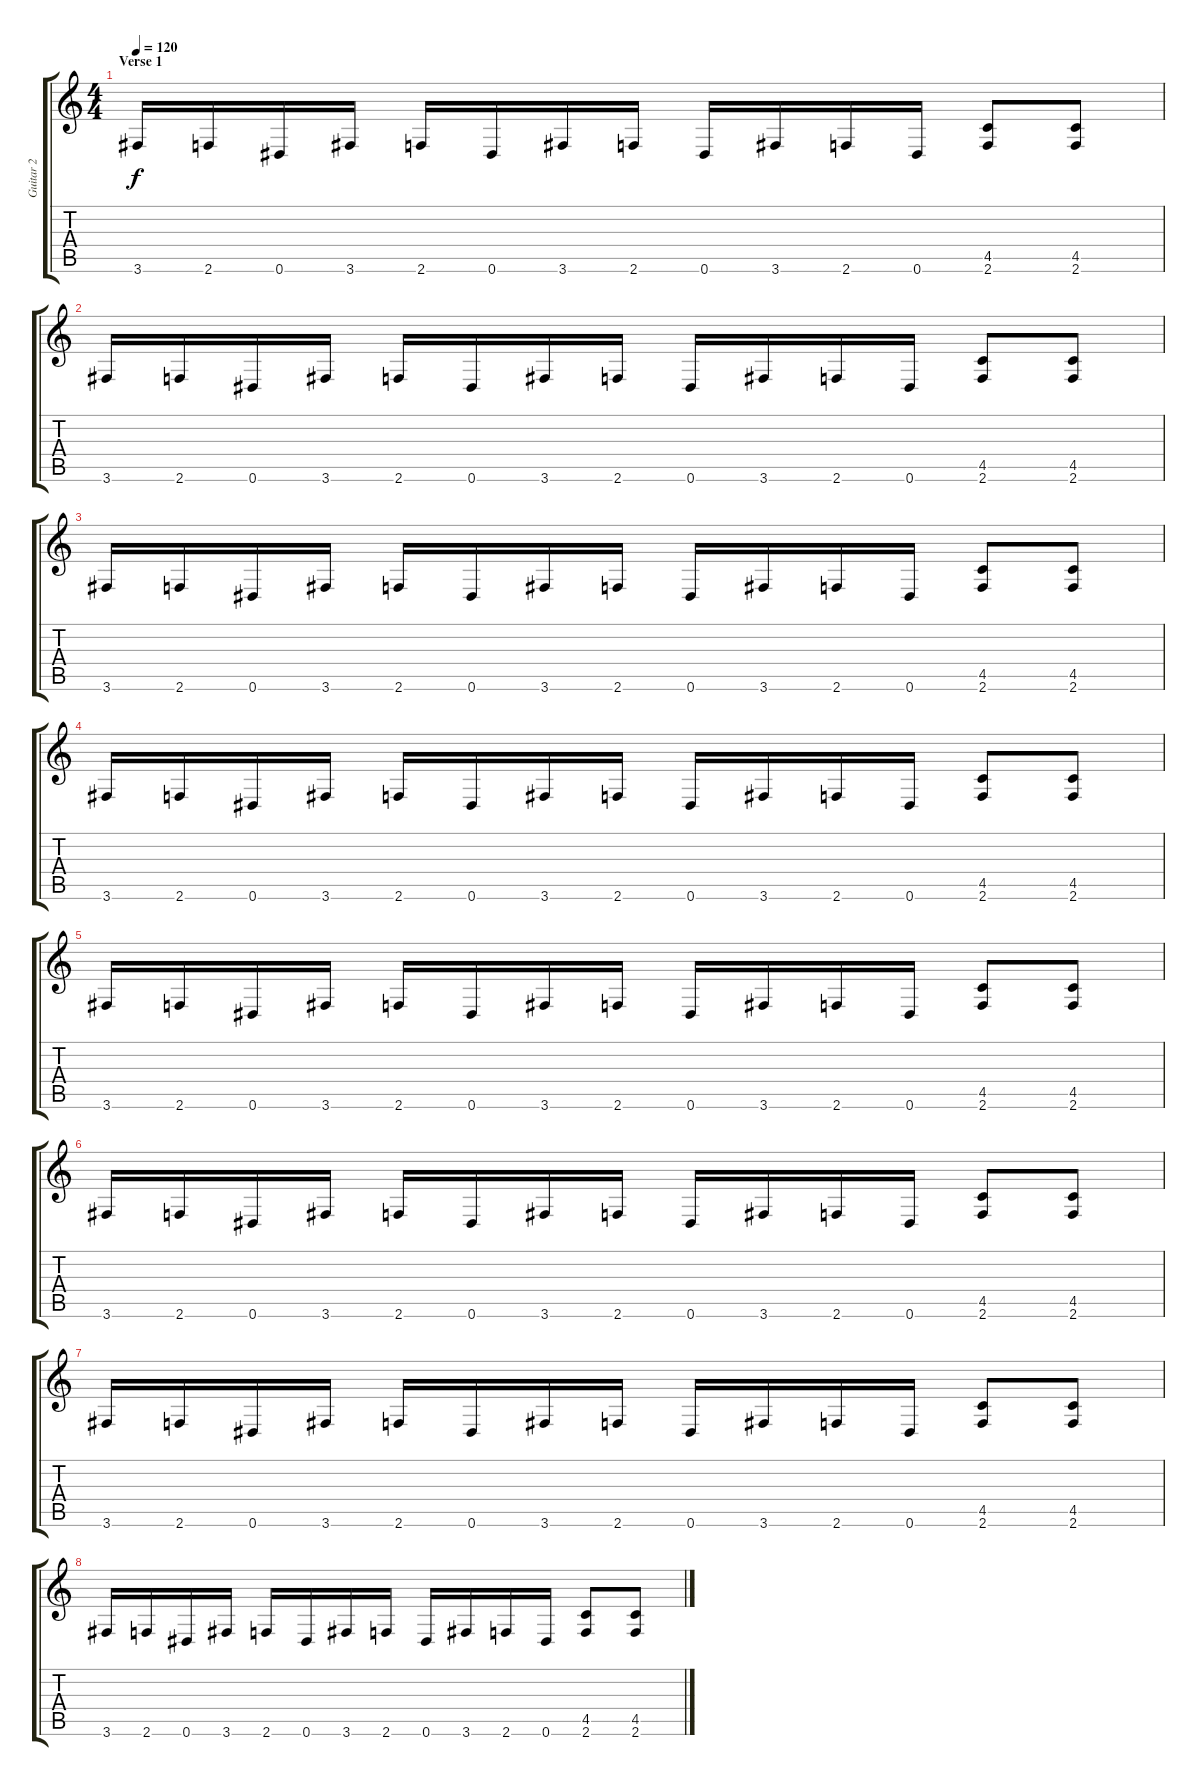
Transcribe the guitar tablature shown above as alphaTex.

\track ("Guitar 2" "Guitar 2") {instrument distortionguitar}
\staff {score tabs}
\tuning (Eb4 Bb3 Gb3 Db3 Ab2 Eb2) {hide}
\ts (4 4)
\section ("" "Verse 1")
\tempo 120
\clef g2
\ks c
3.6.16{dy f} 2.6.16 0.6.16 3.6.16 2.6.16 0.6.16 3.6.16 2.6.16 0.6.16 3.6.16 2.6.16 0.6.16 (4.5 2.6).8 (4.5 2.6).8 |
3.6.16 2.6.16 0.6.16 3.6.16 2.6.16 0.6.16 3.6.16 2.6.16 0.6.16 3.6.16 2.6.16 0.6.16 (4.5 2.6).8 (4.5 2.6).8 |
3.6.16 2.6.16 0.6.16 3.6.16 2.6.16 0.6.16 3.6.16 2.6.16 0.6.16 3.6.16 2.6.16 0.6.16 (4.5 2.6).8 (4.5 2.6).8 |
3.6.16 2.6.16 0.6.16 3.6.16 2.6.16 0.6.16 3.6.16 2.6.16 0.6.16 3.6.16 2.6.16 0.6.16 (4.5 2.6).8 (4.5 2.6).8 |
3.6.16 2.6.16 0.6.16 3.6.16 2.6.16 0.6.16 3.6.16 2.6.16 0.6.16 3.6.16 2.6.16 0.6.16 (4.5 2.6).8 (4.5 2.6).8 |
3.6.16 2.6.16 0.6.16 3.6.16 2.6.16 0.6.16 3.6.16 2.6.16 0.6.16 3.6.16 2.6.16 0.6.16 (4.5 2.6).8 (4.5 2.6).8 |
3.6.16 2.6.16 0.6.16 3.6.16 2.6.16 0.6.16 3.6.16 2.6.16 0.6.16 3.6.16 2.6.16 0.6.16 (4.5 2.6).8 (4.5 2.6).8 |
3.6.16 2.6.16 0.6.16 3.6.16 2.6.16 0.6.16 3.6.16 2.6.16 0.6.16 3.6.16 2.6.16 0.6.16 (4.5 2.6).8 (4.5 2.6).8
